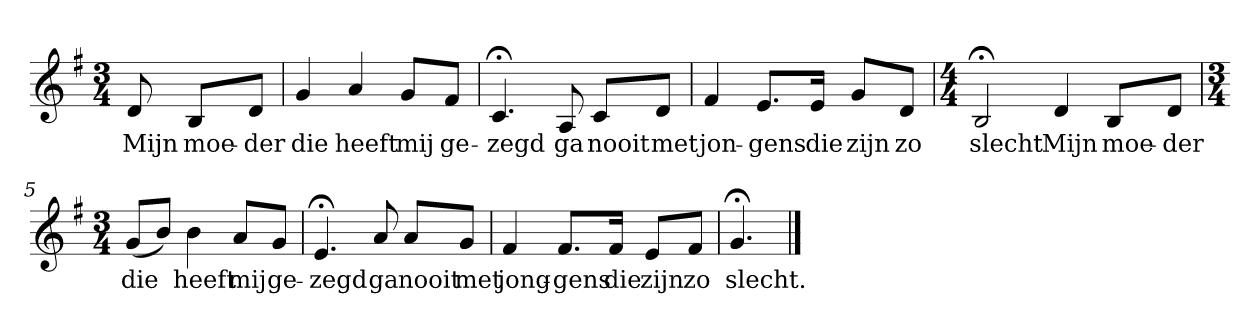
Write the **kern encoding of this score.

**kern	**text
*part1	*part1
*staff1	*staff1
*k[f#]	*
*G:	*
*M3/4	*
*MM120	*
=	=
8d	Mijn
8BL	moe-
8dJ	-der
=1	=1
4g	die
4a	heeft
8gL	mij
8f#J	ge-
=2	=2
4.c;<	-zegd
8A	ga
8cL	nooit
8dJ	met
=3	=3
4f#	jon-
8.eL	-gens
16eJk	die
8gL	zijn
8dJ	zo
=4	=4
*M4/4	*
2B;<	slecht
4d	Mijn
8BL	moe-
8dJ	-der
=5	=5
*M3/4	*
(8gL	die
8bJ)	.
4b	heeft
8aL	mij
8gJ	ge-
=6	=6
4.e;<	-zegd
8a	ga
8aL	nooit
8gJ	met
=7	=7
4f#	jong-
8.f#L	-gens
16f#Jk	die
8eL	zijn
8f#J	zo
=8	=8
4.g;<	slecht.
==	==
*-	*-
